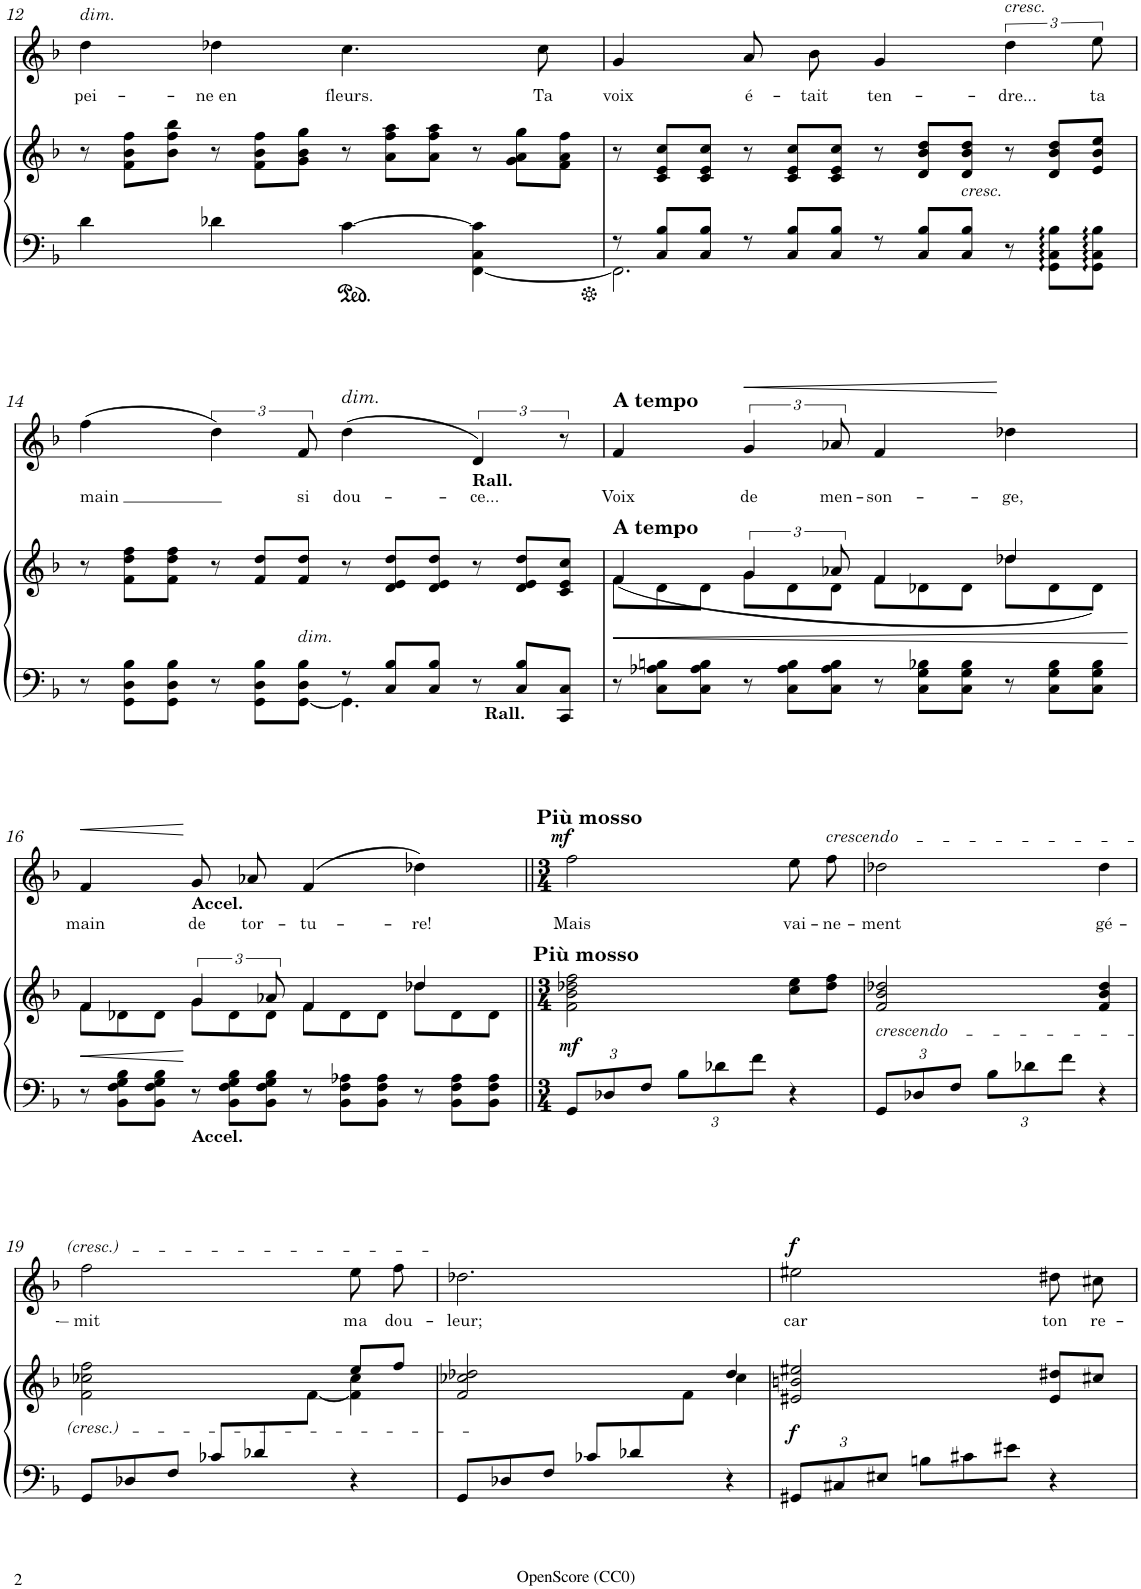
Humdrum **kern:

**kern	**kern	**dynam	**kern	**text	**dynam
*part2	*part2	*part2	*part1	*part1	*part1
*staff3	*staff2	*staff2/3	*staff1	*staff1	*staff1
*I"Piano	*	*	*I"Voice	*	*
*I'Pno	*	*	*	*	*
!!LO:PB:g=z
*clefF4	*clefG2	*	*clefG2	*	*
*k[b-]	*k[b-]	*	*k[b-]	*	*
*M4/4	*M4/4	*	*M4/4	*	*
*met(c)	*met(c)	*	*met(c)	*	*
=12	=12	=12	=12	=12	=12
!	!	!	!LO:TX:a:i:t=dim.	!	!
!	!	!	!	!LO:LY:b	!
4d\	12r	.	4dd\	pei-	.
.	12f\ 12b-\ 12ff\L	.	.	.	.
.	12b-\ 12ff\ 12bb-\J	.	.	.	.
!	!	!	!	!LO:LY:b	!
4d-X\	12r	.	4dd-X\	-ne en	.
.	12f\ 12b-\ 12ff\L	.	.	.	.
.	12g\ 12b-\ 12gg\J	.	.	.	.
!	!	!	!	!LO:LY:b	!
[4c\	12r	.	4.cc\	fleurs.	.
.	12a\ 12ff\ 12aa\L	.	.	.	.
.	12a\ 12ff\ 12aa\J	.	.	.	.
[4FF\ 4C\ 4c\]	12r	.	.	.	.
.	12g\ 12a\ 12gg\L	.	.	.	.
!	!	!	!	!LO:LY:b	!
.	.	.	8cc\	Ta	.
.	12f\ 12a\ 12ff\J	.	.	.	.
=13	=13	=13	=13	=13	=13
*^	*	*	*	*	*
!	!	!	!	!	!LO:LY:b	!
12r	2.FF\]	12r	.	4g/	voix	.
12C/ 12B-/L	.	12c/ 12e/ 12cc/L	.	.	.	.
12C/ 12B-/J	.	12c/ 12e/ 12cc/J	.	.	.	.
!	!	!	!	!	!LO:LY:b	!
12r	.	12r	.	8a/L	é-	.
12C/ 12B-/L	.	12c/ 12e/ 12cc/L	.	.	.	.
!	!	!	!	!	!LO:LY:b	!
.	.	.	.	8b-/J	-tait	.
12C/ 12B-/J	.	12c/ 12e/ 12cc/J	.	.	.	.
!	!	!	!	!	!LO:LY:b	!
12r	.	12r	.	4g/	ten-	.
12C/ 12B-/L	.	12d/ 12b-/ 12dd/L	.	.	.	.
!	!	!LO:TX:b:i:t=cresc.	!	!	!	!
12C/ 12B-/J	.	12d/ 12b-/ 12dd/J	.	.	.	.
!	!	!	!	!LO:TX:a:i:t=cresc.	!	!
!	!	!	!	!	!LO:LY:b	!
12r	4ryy	12r	.	6dd\	-dre...	.
12GG\ 12C\ 12B-\L	.	12d/ 12b-/ 12dd/L	.	.	.	.
!	!	!	!	!	!LO:LY:b	!
12GG\ 12C\ 12B-\J	.	12e/ 12b-/ 12ee/J	.	12ee\	ta	.
!!LO:LB:g=z
=14	=14	=14	=14	=14	=14	=14
!	!	!	!	!	!LO:LY:b	!
12r	2ryy	12r	.	(4ff\	main	.
12GG\ 12D\ 12B-\L	.	12f\ 12dd\ 12ff\L	.	.	.	.
12GG\ 12D\ 12B-\J	.	12f\ 12dd\ 12ff\J	.	.	.	.
12r	.	12r	.	6dd\)	.	.
12GG\ 12D\ 12B-\L	.	12f/ 12dd/L	.	.	.	.
!	!	!LO:TX:b:i:t=dim.	!	!	!	!
!	!	!	!	!	!LO:LY:b	!
[12GG\ 12D\ 12B-\J	.	12f/ 12dd/J	.	12f/	si	.
!	!	!	!	!LO:TX:a:i:t=dim.	!	!
!	!	!	!	!	!LO:LY:b	!
12r	6.GG\]	12r	.	(4dd\	dou-	.
12C/ 12B-/L	.	12d/ 12e/ 12dd/L	.	.	.	.
12C/ 12B-/J	.	12d/ 12e/ 12dd/J	.	.	.	.
!	!	!	!	!LO:TX:b:B:t=Rall.	!	!
!LO:TX:b:B:t=Rall.	!	!	!	!	!	!
!	!	!	!	!	!LO:LY:b	!
12r	4ryy	12r	.	6d/)	-ce...	.
12C/ 12B-/L	.	12d/ 12e/ 12dd/L	.	.	.	.
12CC/ 12C/J	.	12c/ 12e/ 12cc/J	.	12r	.	.
*v	*v	*	*	*	*	*
=15	=15	=15	=15	=15	=15
!	!	!LO:HP:b	!	!	!
*	*^	*	*	*	*
*	*	*Xbrackettup	*	*	*	*
!	!	!	!	!LO:TX:a:B:t=A tempo	!	!
!	!LO:TX:a:B:t=A tempo	!	!	!	!	!
!	!	!	!	!	!LO:LY:b	!
12r	4f/	12f\L	<	4f/	Voix	.
12C\ 12A-X\ 12Bn\L	.	12d\	.	.	.	.
12C\ 12A-\ 12B\J	.	12d\J	.	.	.	.
*	*brackettup	*Xbrackettup	*	*	*	*
!	!	!	!	!	!LO:LY:b	!LO:HP:b
12r	6g/	12g\L	.	6g/	de	<
12C\ 12A-\ 12B\L	.	12d\	.	.	.	.
!	!	!	!	!	!LO:LY:b	!
12C\ 12A-\ 12B\J	12a-X/	12d\J	.	12a-X/	men-	.
!	!	!	!	!	!LO:LY:b	!
12r	4f/	12f\L	.	4f/	-son-	.
12C\ 12G\ 12B-X\L	.	12d-X\	.	.	.	.
12C\ 12G\ 12B-\J	.	12d-\J	.	.	.	.
!	!	!	!	!	!LO:LY:b	!
12r	4dd-X/	12dd-\L	.	4dd-X\	-ge,	[
12C\ 12G\ 12B-\L	.	12d-\	.	.	.	.
12C\ 12G\ 12B-\J	.	12d-\J	.	.	.	.
*	*v	*v	*	*	*	*
.	.	[	.	.	.
!!LO:LB:g=z
=16	=16	=16	=16	=16	=16
!	!	!LO:HP:b	!	!LO:LY:b	!LO:HP:b
*	*^	*	*	*	*
12r	4f/	12f\L	<	4f/	main	<
12BB-\ 12F\ 12G\ 12B-\L	.	12d-X\	.	.	.	.
12BB-\ 12F\ 12G\ 12B-\J	.	12d-\J	.	.	.	.
*	*brackettup	*Xbrackettup	*	*	*	*
!	!	!	!	!LO:TX:b:B:t=Accel.	!	!
!LO:TX:b:B:t=Accel.	!	!	!	!	!	!
!	!	!	!	!	!LO:LY:b	!
12r	6g/	12g\L	[	8g/L	de	[
12BB-\ 12F\ 12G\ 12B-\L	.	12d-\	.	.	.	.
!	!	!	!	!	!LO:LY:b	!
.	.	.	.	8a-X/J	tor-	.
12BB-\ 12F\ 12G\ 12B-\J	12a-X/	12d-\J	.	.	.	.
!	!	!	!	!	!LO:LY:b	!
12r	4f/	12f\L	.	(4f/	-tu-	.
12BB-\ 12F\ 12A-X\L	.	12d-\	.	.	.	.
12BB-\ 12F\ 12A-\J	.	12d-\J	.	.	.	.
!	!	!	!	!	!LO:LY:b	!
12r	4dd-X/	12dd-\L	.	4dd-X\)	-re!	.
12BB-\ 12F\ 12A-\L	.	12d-\	.	.	.	.
12BB-\ 12F\ 12A-\J	.	12d-\J	.	.	.	.
*	*v	*v	*	*	*	*
=17||	=17||	=17||	=17||	=17||	=17||
*M3/4	*M3/4	*	*M3/4	*	*
*Xbrackettup	*	*	*	*	*
*	*^	*	*	*	*
!	!	!	!	!LO:TX:a:B:t=Più mosso	!	!
!	!LO:TX:a:B:t=Più mosso	!	!	!	!	!
!	!	!	!LO:DY:b	!	!LO:LY:b	!LO:DY:a
*	*v	*v	*	*	*	*
12GG/L	2f\ 2b-\ 2dd-X\ 2ff\	mf	2ff\	Mais	mf
12D-X/	.	.	.	.	.
12F/J	.	.	.	.	.
12B-\L	.	.	.	.	.
12d-X\	.	.	.	.	.
12f\J	.	.	.	.	.
!	!	!	!	!LO:LY:b	!
4r	8cc\ 8ee\L	.	8ee\L	vai-	.
!	!	!	!LO:TX:a:i:t=crescendo	!	!
!	!	!	!	!LO:LY:b	!
.	8dd-\ 8ff\J	.	8ff\J	-ne-	.
=18	=18	=18	=18	=18	=18
!	!LO:TX:b:i:t=crescendo	!	!	!	!
!	!	!	!	!LO:LY:b	!
12GG/L	2f/ 2b-/ 2dd-X/	.	2dd-X\	-ment	.
12D-X/	.	.	.	.	.
12F/J	.	.	.	.	.
12B-\L	.	.	.	.	.
12d-X\	.	.	.	.	.
12f\J	.	.	.	.	.
!	!	!	!	!LO:LY:b	!
4r	4f/ 4b-/ 4dd-/	.	4dd-\	gé-	.
!!LO:LB:g=z
=19	=19	=19	=19	=19	=19
*	*^	*	*	*	*
*	*	*^	*	*	*	*
!	!	!	!	!	!	!LO:LY:b	!
12GG/L	2f\ 2cc-X\ 2ff\	2ryy	12%5ryy	.	2ff\	-– mit	.
12D-X/	.	.	.	.	.	.	.
12F/J	.	.	.	.	.	.	.
12c-X/L	.	.	.	.	.	.	.
12d-X/	.	.	.	.	.	.	.
12ryy	.	.	[12f\J	.	.	.	.
!	!	!	!	!	!	!LO:LY:b	!
4r	8ee/L	4f\] 4cc-\	4ryy	.	8ee\L	ma	.
!	!	!	!	!	!	!LO:LY:b	!
.	8ff/J	.	.	.	8ff\J	dou-	.
=20	=20	=20	=20	=20	=20	=20	=20
!	!	!	!	!	!	!LO:LY:b	!
12GG/L	2f/ 2cc-X/ 2dd-X/	2ryy	12%5ryy	.	2.dd-X\	-leur;	.
12D-X/	.	.	.	.	.	.	.
12F/J	.	.	.	.	.	.	.
12c-X/L	.	.	.	.	.	.	.
12d-X/	.	.	.	.	.	.	.
12ryy	.	.	12f\J	.	.	.	.
4r	4dd-/	4cc-\	4ryy	.	.	.	.
=21	=21	=21	=21	=21	=21	=21	=21
!	!	!	!	!LO:DY:b	!	!LO:LY:b	!LO:DY:a
*	*v	*v	*v	*	*	*	*
12GG#X/L	2e#X/ 2bn/ 2ee#X/	f	2ee#X\	car	f
12C#X/	.	.	.	.	.
12E#X/J	.	.	.	.	.
12Bn\L	.	.	.	.	.
12c#X\	.	.	.	.	.
12e#X\J	.	.	.	.	.
!	!	!	!	!LO:LY:b	!
4r	8e#/ 8dd#X/L	.	8dd#X\L	ton	.
!	!	!	!	!LO:LY:b	!
.	8cc#X/J	.	8cc#X\J	re-	.
=	=	=	=	=	=
*-	*-	*-	*-	*-	*-
